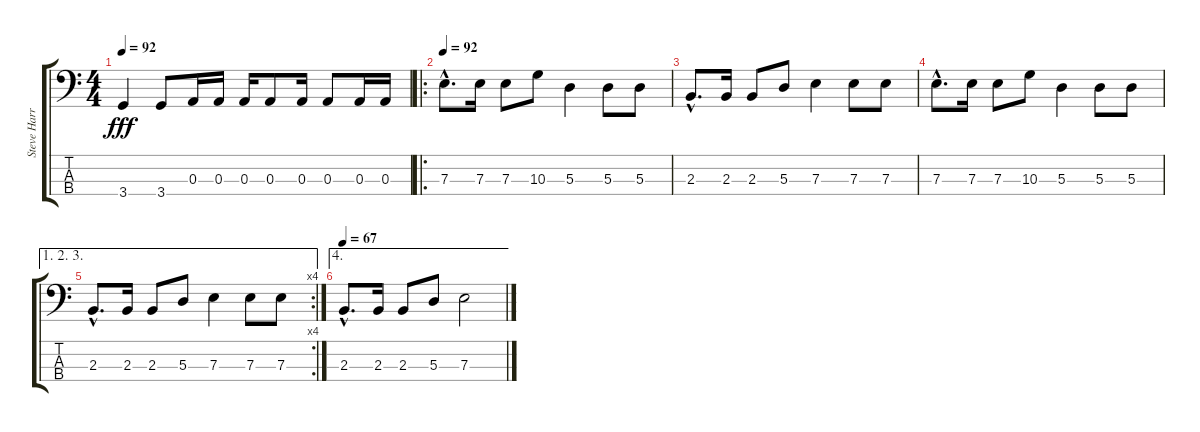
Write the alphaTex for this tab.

\track ("Steve Harris" "Steve Harr") {instrument electricbassfinger}
\staff {score tabs}
\tuning (G2 D2 A1 E1) {hide}
\ts (4 4)
\tempo 92
\clef f4
\ks c
3.4.4{dy fff} 3.4.8 0.3.16 0.3.16 0.3.16 0.3.8 0.3.16 0.3.8 0.3.16 0.3.16 |
\ro
\tempo 92
7.3{hac}.8{d} 7.3.16 7.3.8 10.3.8 5.3.4 5.3.8 5.3.8 |
2.3{hac}.8{d} 2.3.16 2.3.8 5.3.8 7.3.4 7.3.8 7.3.8 |
7.3{hac}.8{d} 7.3.16 7.3.8 10.3.8 5.3.4 5.3.8 5.3.8 |
\ae (1 2 3)
\rc 4
2.3{hac}.8{d} 2.3.16 2.3.8 5.3.8 7.3.4 7.3.8 7.3.8 |
\ae 4
\tempo 67
2.3{hac}.8{d} 2.3.16 2.3.8 5.3.8 7.3.2
